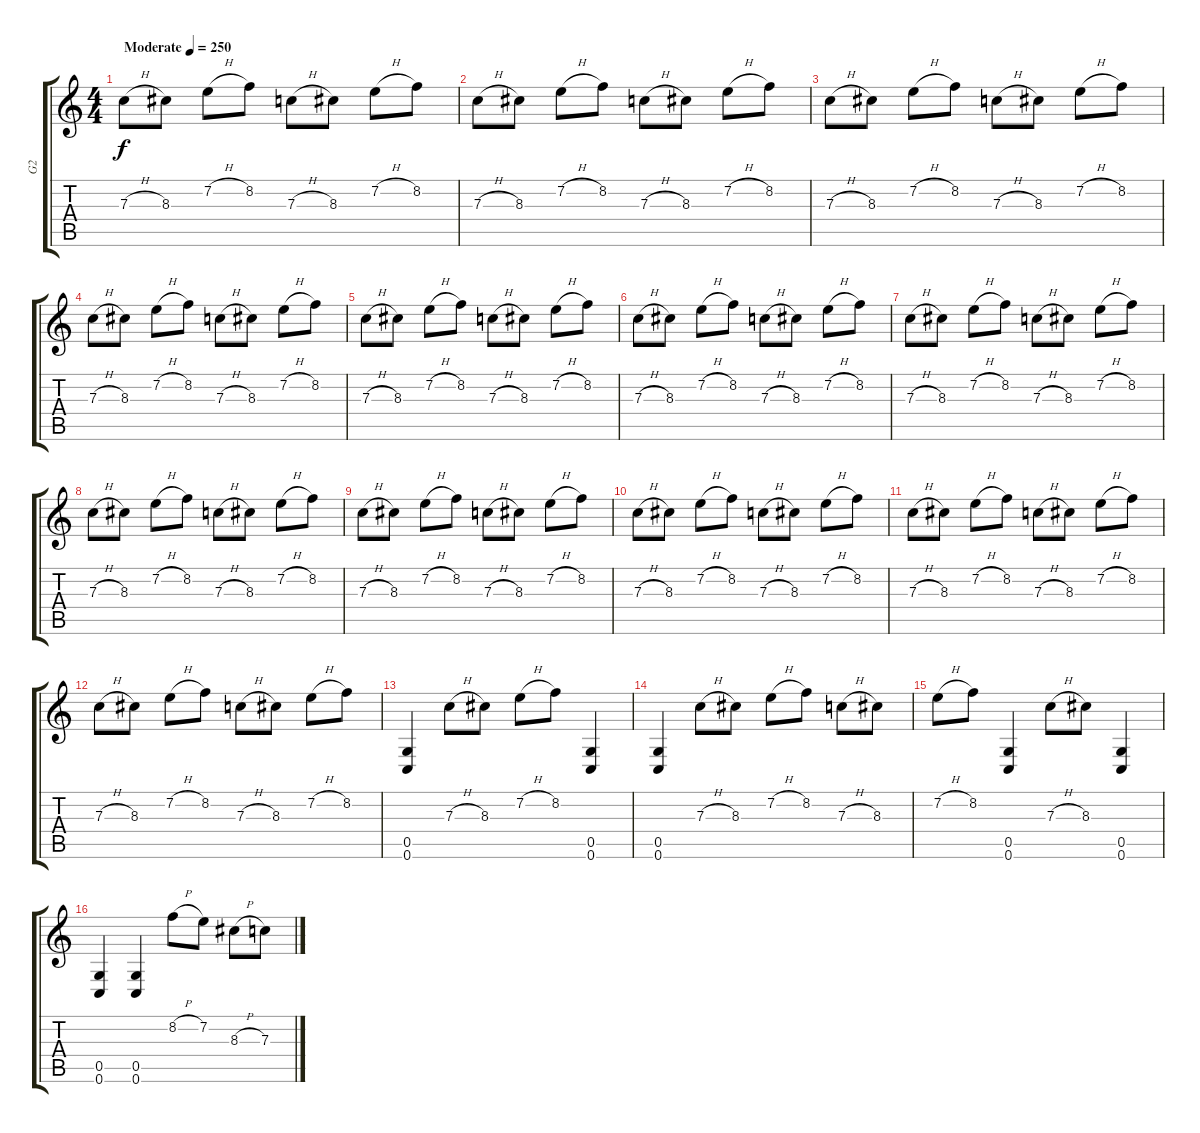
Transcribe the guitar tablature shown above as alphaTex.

\track ("G2" "G2") {instrument distortionguitar}
\staff {score tabs}
\tuning (D4 A3 F3 C3 G2 C2) {hide}
\ts (4 4)
\tempo (250 "Moderate")
\clef g2
\ks c
7.3{h}.8{dy f instrument distortionguitar} 8.3.8 7.2{h}.8 8.2.8 7.3{h}.8 8.3.8 7.2{h}.8 8.2.8 |
7.3{h}.8 8.3.8 7.2{h}.8 8.2.8 7.3{h}.8 8.3.8 7.2{h}.8 8.2.8 |
7.3{h}.8 8.3.8 7.2{h}.8 8.2.8 7.3{h}.8 8.3.8 7.2{h}.8 8.2.8 |
7.3{h}.8 8.3.8 7.2{h}.8 8.2.8 7.3{h}.8 8.3.8 7.2{h}.8 8.2.8 |
7.3{h}.8 8.3.8 7.2{h}.8 8.2.8 7.3{h}.8 8.3.8 7.2{h}.8 8.2.8 |
7.3{h}.8 8.3.8 7.2{h}.8 8.2.8 7.3{h}.8 8.3.8 7.2{h}.8 8.2.8 |
7.3{h}.8 8.3.8 7.2{h}.8 8.2.8 7.3{h}.8 8.3.8 7.2{h}.8 8.2.8 |
7.3{h}.8 8.3.8 7.2{h}.8 8.2.8 7.3{h}.8 8.3.8 7.2{h}.8 8.2.8 |
7.3{h}.8 8.3.8 7.2{h}.8 8.2.8 7.3{h}.8 8.3.8 7.2{h}.8 8.2.8 |
7.3{h}.8 8.3.8 7.2{h}.8 8.2.8 7.3{h}.8 8.3.8 7.2{h}.8 8.2.8 |
7.3{h}.8 8.3.8 7.2{h}.8 8.2.8 7.3{h}.8 8.3.8 7.2{h}.8 8.2.8 |
7.3{h}.8 8.3.8 7.2{h}.8 8.2.8 7.3{h}.8 8.3.8 7.2{h}.8 8.2.8 |
(0.5 0.6).4 7.3{h}.8 8.3.8 7.2{h}.8 8.2.8 (0.5 0.6).4 |
(0.5 0.6).4 7.3{h}.8 8.3.8 7.2{h}.8 8.2.8 7.3{h}.8 8.3.8 |
7.2{h}.8 8.2.8 (0.5 0.6).4 7.3{h}.8 8.3.8 (0.5 0.6).4 |
(0.5 0.6).4 (0.5 0.6).4 8.2{h}.8 7.2.8 8.3{h}.8 7.3.8
